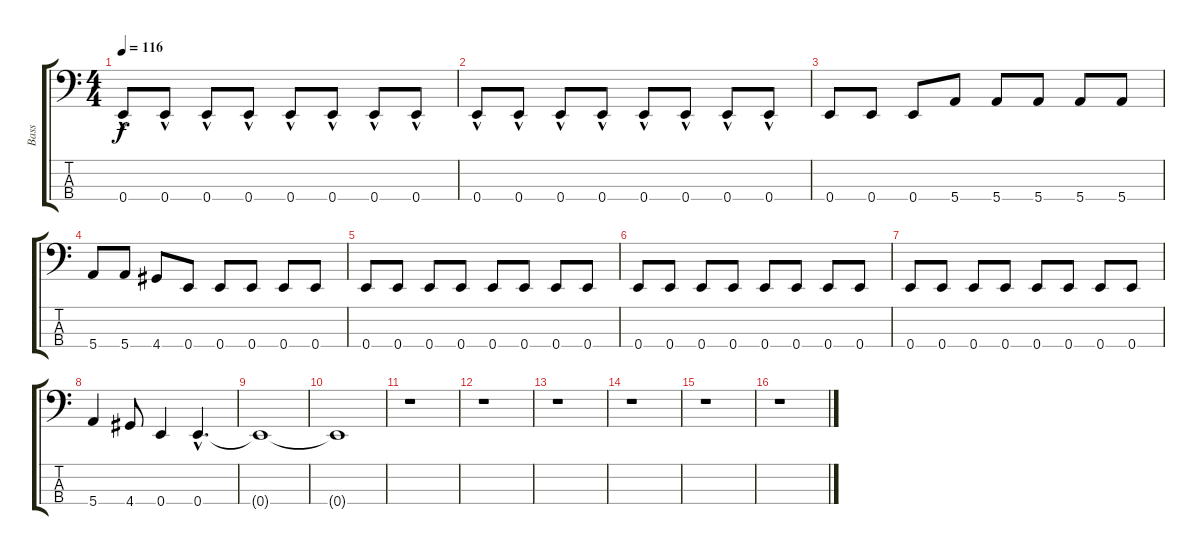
\track ("Bass" "Bass") {instrument slapbass1}
\staff {score tabs}
\tuning (G2 D2 A1 E1) {hide}
\ts (4 4)
\tempo 116
\clef f4
\ks c
0.4{hac}.8{dy f} 0.4{hac}.8 0.4{hac}.8 0.4{hac}.8 0.4{hac}.8 0.4{hac}.8 0.4{hac}.8 0.4{hac}.8 |
0.4{hac}.8 0.4{hac}.8 0.4{hac}.8 0.4{hac}.8 0.4{hac}.8 0.4{hac}.8 0.4{hac}.8 0.4{hac}.8 |
0.4.8 0.4.8 0.4.8 5.4.8 5.4.8 5.4.8 5.4.8 5.4.8 |
5.4.8 5.4.8 4.4.8 0.4.8 0.4.8 0.4.8 0.4.8 0.4.8 |
0.4.8 0.4.8 0.4.8 0.4.8 0.4.8 0.4.8 0.4.8 0.4.8 |
0.4.8 0.4.8 0.4.8 0.4.8 0.4.8 0.4.8 0.4.8 0.4.8 |
0.4.8 0.4.8 0.4.8 0.4.8 0.4.8 0.4.8 0.4.8 0.4.8 |
5.4.4 4.4.8 0.4.4 0.4{hac}.4{d} |
0.4{t}.1 |
0.4{t}.1 |
r.1 |
r.1 |
r.1 |
r.1 |
r.1 |
r.1
